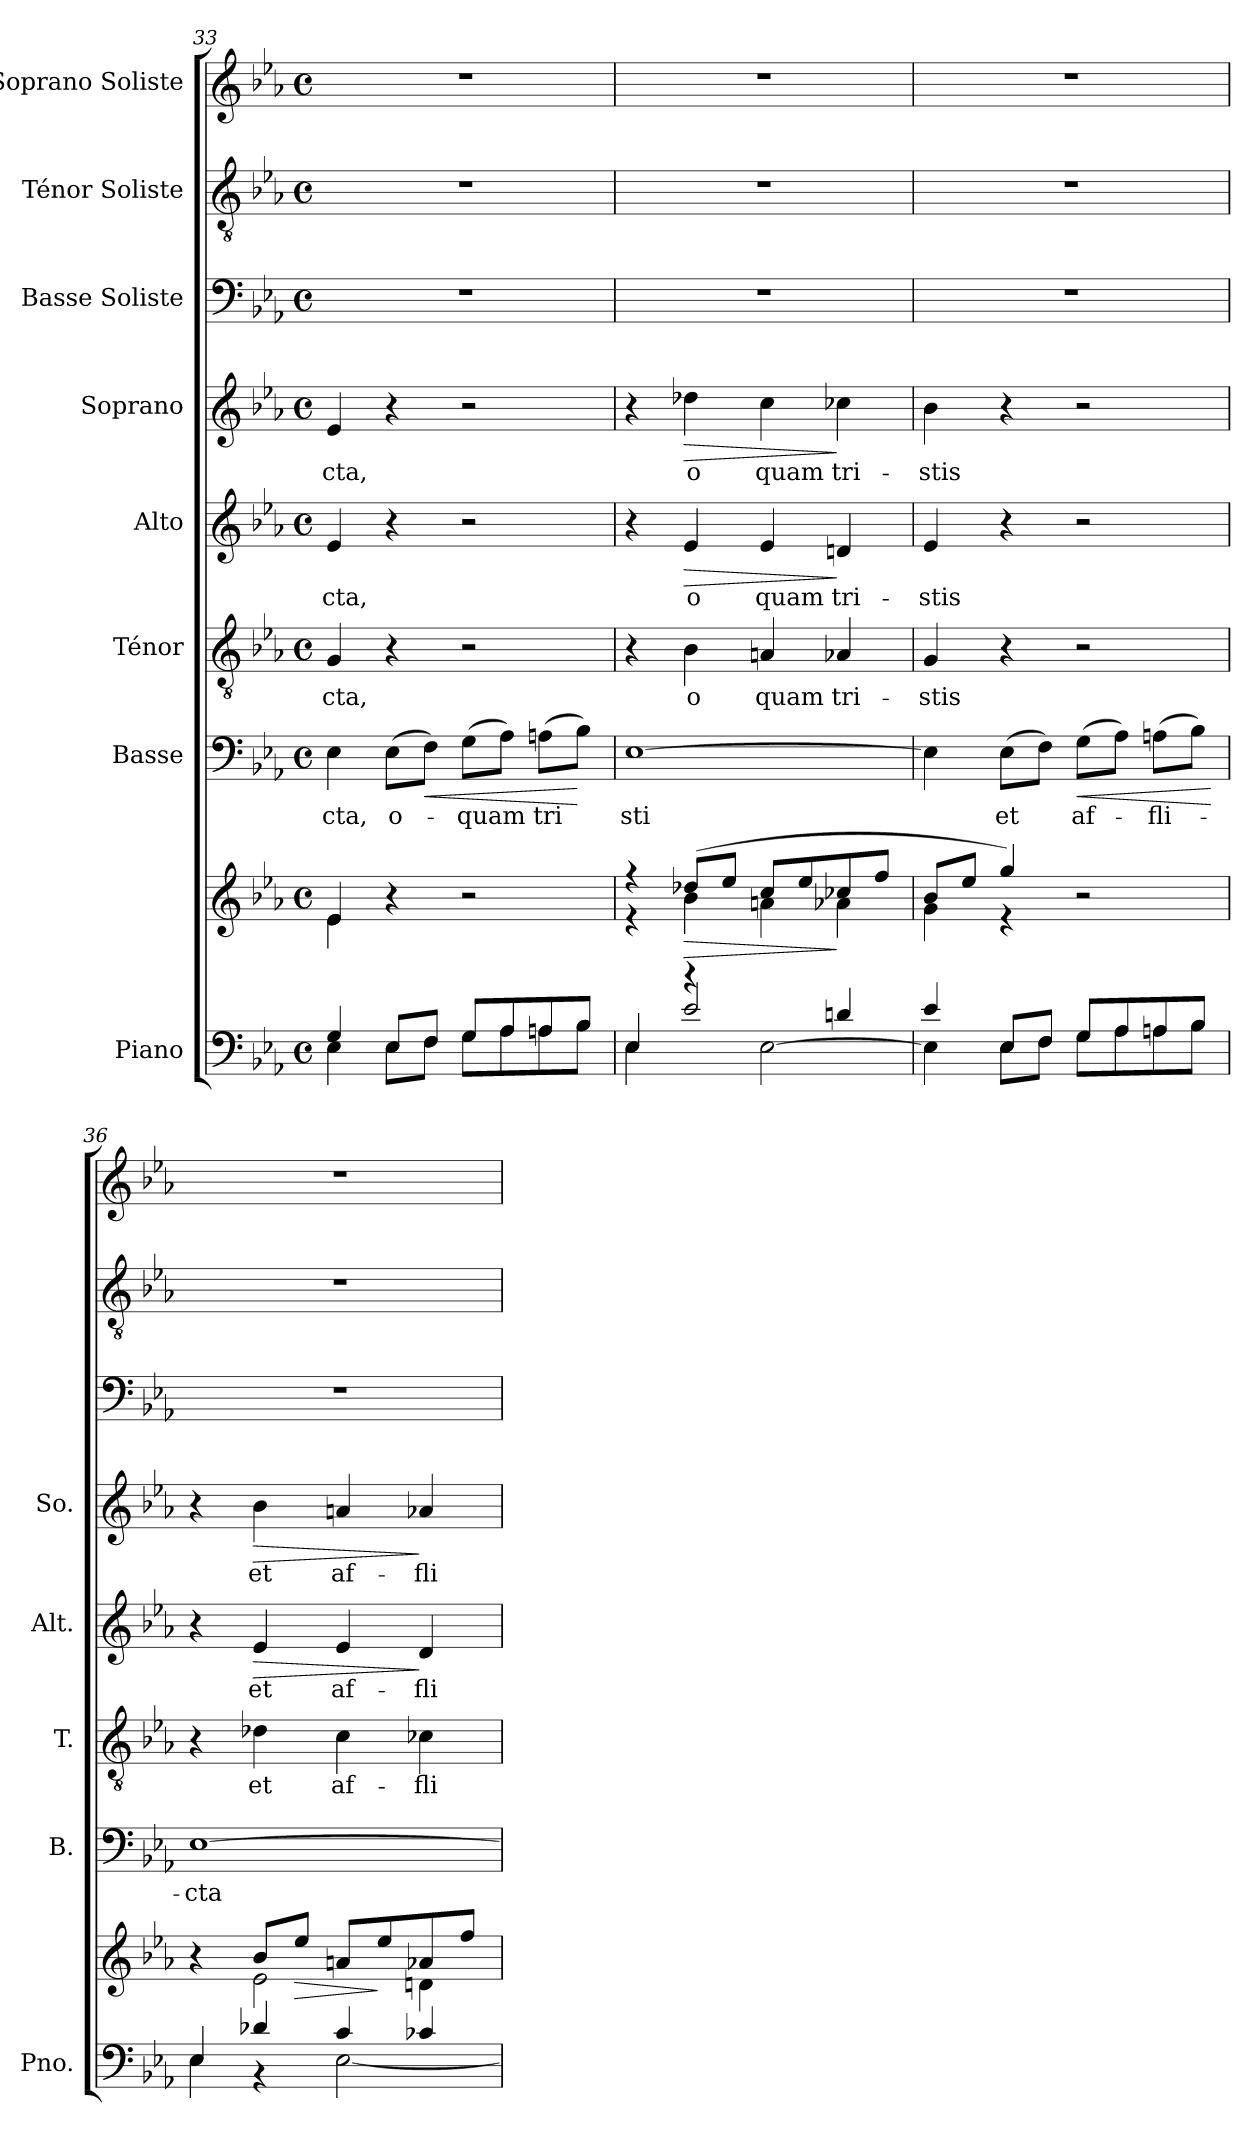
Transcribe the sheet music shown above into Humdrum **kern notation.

**kern	**kern	**dynam	**kern	**text	**dynam	**kern	**text	**kern	**text	**dynam	**kern	**text	**dynam	**kern	**kern	**kern
*part8	*part8	*part8	*part7	*part7	*part7	*part6	*part6	*part5	*part5	*part5	*part4	*part4	*part4	*part3	*part2	*part1
*staff9	*staff8	*staff8/9	*staff7	*staff7	*staff7	*staff6	*staff6	*staff5	*staff5	*staff5	*staff4	*staff4	*staff4	*staff3	*staff2	*staff1
*I"Piano	*	*	*I"Basse	*	*	*I"Ténor	*	*I"Alto	*	*	*I"Soprano	*	*	*I"Basse Soliste	*I"Ténor Soliste	*I"Soprano Soliste
*I'Pno.	*	*	*I'B.	*	*	*I'T.	*	*I'Alt.	*	*	*I'So.	*	*	*	*	*
*clefF4	*clefG2	*	*clefF4	*	*	*clefGv2	*	*clefG2	*	*	*clefG2	*	*	*clefF4	*clefGv2	*clefG2
*k[b-e-a-]	*k[b-e-a-]	*	*k[b-e-a-]	*	*	*k[b-e-a-]	*	*k[b-e-a-]	*	*	*k[b-e-a-]	*	*	*k[b-e-a-]	*k[b-e-a-]	*k[b-e-a-]
*M4/4	*M4/4	*	*M4/4	*	*	*M4/4	*	*M4/4	*	*	*M4/4	*	*	*M4/4	*M4/4	*M4/4
*met(c)	*met(c)	*	*met(c)	*	*	*met(c)	*	*met(c)	*	*	*met(c)	*	*	*met(c)	*met(c)	*met(c)
=33	=33	=33	=33	=33	=33	=33	=33	=33	=33	=33	=33	=33	=33	=33	=33	=33
*^	*^	*	*	*	*	*	*	*	*	*	*	*	*	*	*	*
!	!	!	!	!	!	!LO:LY:b	!	!	!LO:LY:b	!	!LO:LY:b	!	!	!LO:LY:b	!	!	!	!
4G/	4E-\	4e-/	4e-\	.	4E-\	-cta,	.	4G/	-cta,	4e-/	-cta,	.	4e-/	-cta,	.	1r	1r	1r
!	!	!	!	!	!	!LO:LY:b	!	!	!	!	!	!	!	!	!	!	!	!
8E-/L	8E-\L	4r	4ryy	.	(8E-\L	o-	.	4r	.	4r	.	.	4r	.	.	.	.	.
!	!	!	!	!	!	!	!LO:HP:b	!	!	!	!	!	!	!	!	!	!	!
8F/J	8F\J	.	.	.	8F\J)	.	<	.	.	.	.	.	.	.	.	.	.	.
!	!	!	!	!	!	!LO:LY:b	!	!	!	!	!	!	!	!	!	!	!	!
8G/L	8G\L	2r	2ryy	.	(8G\L	-quam	.	2r	.	2r	.	.	2r	.	.	.	.	.
8A-/	8A-\	.	.	.	8A-\J)	.	.	.	.	.	.	.	.	.	.	.	.	.
!	!	!	!	!	!	!LO:LY:b	!	!	!	!	!	!	!	!	!	!	!	!
8An/	8A\	.	.	.	(8An\L	-tri	.	.	.	.	.	.	.	.	.	.	.	.
8B-/J	8B-\J	.	.	.	8B-\J)	.	[	.	.	.	.	.	.	.	.	.	.	.
!!LO:PB:g=z
=34	=34	=34	=34	=34	=34	=34	=34	=34	=34	=34	=34	=34	=34	=34	=34	=34	=34	=34
!	!	!	!	!	!	!LO:LY:b	!	!	!	!	!	!	!	!	!	!	!	!
4E-/	4E-\	4r	4r	.	[1E-	-sti	.	4r	.	4r	.	.	4r	.	.	1r	1r	1r
!	!	!	!	!LO:HP:b	!	!	!	!	!LO:LY:b	!	!LO:LY:b	!LO:HP:b	!	!LO:LY:b	!LO:HP:b	!	!	!
4r	2e-/	(8dd-X/L	4b-\	>	.	.	.	4B-\	o	4e-/	o	>	4dd-X\	o	>	.	.	.
.	.	8ee-/J	.	.	.	.	.	.	.	.	.	.	.	.	.	.	.	.
!	!	!	!	!	!	!	!	!	!LO:LY:b	!	!LO:LY:b	!	!	!LO:LY:b	!	!	!	!
[2E-\	.	8cc/L	4an\	.	.	.	.	4An/	quam	4e-/	quam	.	4cc\	quam	.	.	.	.
.	.	8ee-/	.	.	.	.	.	.	.	.	.	.	.	.	.	.	.	.
!	!	!	!	!	!	!	!	!	!LO:LY:b	!	!LO:LY:b	!	!	!LO:LY:b	!	!	!	!
.	4dn/	8cc-X/	4a-X\	]	.	.	.	4A-X/	tri-	4dn/	tri-	]	4cc-X\	tri-	]	.	.	.
.	.	8ff/J	.	.	.	.	.	.	.	.	.	.	.	.	.	.	.	.
=35	=35	=35	=35	=35	=35	=35	=35	=35	=35	=35	=35	=35	=35	=35	=35	=35	=35	=35
!	!	!	!	!	!	!	!	!	!LO:LY:b	!	!LO:LY:b	!	!	!LO:LY:b	!	!	!	!
4E-\]	4e-/	8b-/L	4g\	.	4E-\]	.	.	4G/	-stis	4e-/	-stis	.	4b-\	-stis	.	1r	1r	1r
.	.	8ee-/J	.	.	.	.	.	.	.	.	.	.	.	.	.	.	.	.
!	!	!	!	!	!	!LO:LY:b	!	!	!	!	!	!	!	!	!	!	!	!
8E-/L	8E-\L	4gg/)	4r	.	(8E-\L	et	.	4r	.	4r	.	.	4r	.	.	.	.	.
8F/J	8F\J	.	.	.	8F\J)	.	.	.	.	.	.	.	.	.	.	.	.	.
!	!	!	!	!	!	!LO:LY:b	!LO:HP:b	!	!	!	!	!	!	!	!	!	!	!
8G/L	8G\L	2r	2ryy	.	(8G\L	af-	<	2r	.	2r	.	.	2r	.	.	.	.	.
8A-/	8A-\	.	.	.	8A-\J)	.	.	.	.	.	.	.	.	.	.	.	.	.
!	!	!	!	!	!	!LO:LY:b	!	!	!	!	!	!	!	!	!	!	!	!
8An/	8A\	.	.	.	(8An\L	-fli-	.	.	.	.	.	.	.	.	.	.	.	.
8B-/J	8B-\J	.	.	.	8B-\J)	.	.	.	.	.	.	.	.	.	.	.	.	.
*v	*v	*	*	*	*	*	*	*	*	*	*	*	*	*	*	*	*	*
*	*v	*v	*	*	*	*	*	*	*	*	*	*	*	*	*	*	*
.	.	.	.	.	[	.	.	.	.	.	.	.	.	.	.	.
=36	=36	=36	=36	=36	=36	=36	=36	=36	=36	=36	=36	=36	=36	=36	=36	=36
*^	*^	*	*	*	*	*	*	*	*	*	*	*	*	*	*	*
!	!	!	!	!	!	!LO:LY:b	!	!	!	!	!	!	!	!	!	!	!	!
4E-/	4E-\	4r	4ryy	.	[1E-	-cta	.	4r	.	4r	.	.	4r	.	.	1r	1r	1r
!	!	!	!	!	!	!	!	!	!LO:LY:b	!	!LO:LY:b	!LO:HP:b	!	!LO:LY:b	!LO:HP:b	!	!	!
4d-X/	4r	8b-/L	2e-\	.	.	.	.	4d-X\	et	4e-/	et	>	4b-\	et	>	.	.	.
!	!	!	!	!LO:HP:b	!	!	!	!	!	!	!	!	!	!	!	!	!	!
.	.	8ee-/J	.	>	.	.	.	.	.	.	.	.	.	.	.	.	.	.
!	!	!	!	!	!	!	!	!	!LO:LY:b	!	!LO:LY:b	!	!	!LO:LY:b	!	!	!	!
4c/	[2E-\	8an/L	.	.	.	.	.	4c\	af-	4e-/	af-	.	4an/	af-	.	.	.	.
.	.	8ee-/	.	]	.	.	.	.	.	.	.	.	.	.	.	.	.	.
!	!	!	!	!	!	!	!	!	!LO:LY:b	!	!LO:LY:b	!	!	!LO:LY:b	!	!	!	!
4c-X/	.	8a-X/	4dn\	.	.	.	.	4c-X\	-fli-	4d/	-fli-	]	4a-X/	-fli-	]	.	.	.
.	.	8ff/J	.	.	.	.	.	.	.	.	.	.	.	.	.	.	.	.
*v	*v	*	*	*	*	*	*	*	*	*	*	*	*	*	*	*	*	*
*	*v	*v	*	*	*	*	*	*	*	*	*	*	*	*	*	*	*
=	=	=	=	=	=	=	=	=	=	=	=	=	=	=	=	=
*-	*-	*-	*-	*-	*-	*-	*-	*-	*-	*-	*-	*-	*-	*-	*-	*-
